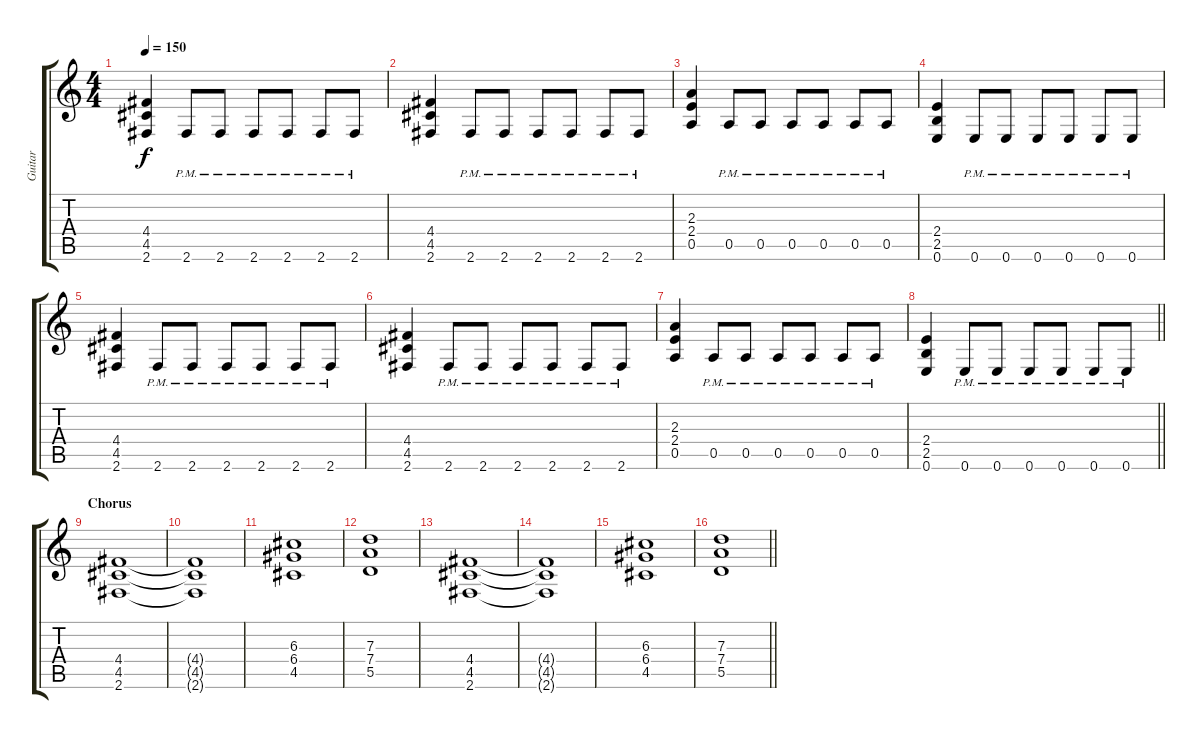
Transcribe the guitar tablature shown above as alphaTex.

\track ("Guitar " "Guitar ") {instrument distortionguitar}
\staff {score tabs}
\tuning (E4 B3 G3 D3 A2 E2) {hide}
\ts (4 4)
\tempo 150
\clef g2
\ks c
(4.4 4.5 2.6).4{dy f} 2.6{pm}.8 2.6{pm}.8 2.6{pm}.8 2.6{pm}.8 2.6{pm}.8 2.6{pm}.8 |
(4.4 4.5 2.6).4 2.6{pm}.8 2.6{pm}.8 2.6{pm}.8 2.6{pm}.8 2.6{pm}.8 2.6{pm}.8 |
(2.3 2.4 0.5).4 0.5{pm}.8 0.5{pm}.8 0.5{pm}.8 0.5{pm}.8 0.5{pm}.8 0.5{pm}.8 |
(2.4 2.5 0.6).4 0.6{pm}.8 0.6{pm}.8 0.6{pm}.8 0.6{pm}.8 0.6{pm}.8 0.6{pm}.8 |
(4.4 4.5 2.6).4 2.6{pm}.8 2.6{pm}.8 2.6{pm}.8 2.6{pm}.8 2.6{pm}.8 2.6{pm}.8 |
(4.4 4.5 2.6).4 2.6{pm}.8 2.6{pm}.8 2.6{pm}.8 2.6{pm}.8 2.6{pm}.8 2.6{pm}.8 |
(2.3 2.4 0.5).4 0.5{pm}.8 0.5{pm}.8 0.5{pm}.8 0.5{pm}.8 0.5{pm}.8 0.5{pm}.8 |
\barLineRight lightlight
(2.4 2.5 0.6).4 0.6{pm}.8 0.6{pm}.8 0.6{pm}.8 0.6{pm}.8 0.6{pm}.8 0.6{pm}.8 |
\section ("" "Chorus")
(4.4 4.5 2.6).1 |
(4.4{t} 4.5{t} 2.6{t}).1 |
(6.3 6.4 4.5).1 |
(7.3 7.4 5.5).1 |
(4.4 4.5 2.6).1 |
(4.4{t} 4.5{t} 2.6{t}).1 |
(6.3 6.4 4.5).1 |
\barLineRight lightlight
(7.3 7.4 5.5).1
